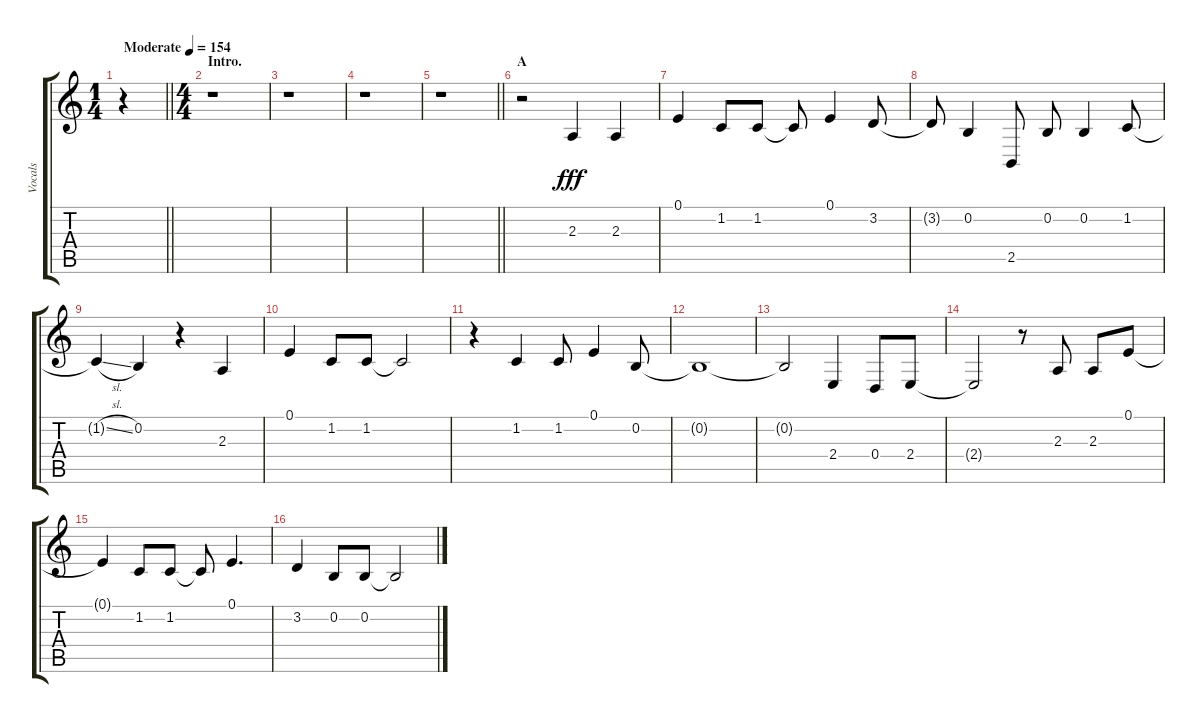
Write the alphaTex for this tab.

\track ("Vocals" "Vocals") {instrument voiceoohs}
\staff {score tabs}
\tuning (E4 B3 G3 D3 A2 E2) {hide}
\ts (1 4)
\tempo (154 "Moderate")
\clef g2
\barLineRight lightlight
\ks c
r.4{dy fff instrument voiceoohs} |
\ts (4 4)
\section ("" "Intro.")
r.1 |
r.1 |
r.1 |
\barLineRight lightlight
r.1 |
\section ("" "A")
r.2 2.3.4 2.3.4 |
0.1.4 1.2.8 1.2.8 1.2{t}.8 0.1.4 3.2.8 |
3.2{t}.8 0.2.4 2.5.8 0.2.8 0.2.4 1.2.8 |
1.2{sl t}.4 0.2.4 r.4 2.3.4 |
0.1.4 1.2.8 1.2.8 1.2{t}.2 |
r.4 1.2.4 1.2.8 0.1.4 0.2.8 |
0.2{t}.1 |
0.2{t}.2 2.4.4 0.4.8 2.4.8 |
2.4{t}.2 r.8 2.3.8 2.3.8 0.1.8 |
0.1{t}.4 1.2.8 1.2.8 1.2{t}.8 0.1.4{d} |
3.2.4 0.2.8 0.2.8 0.2{t}.2
